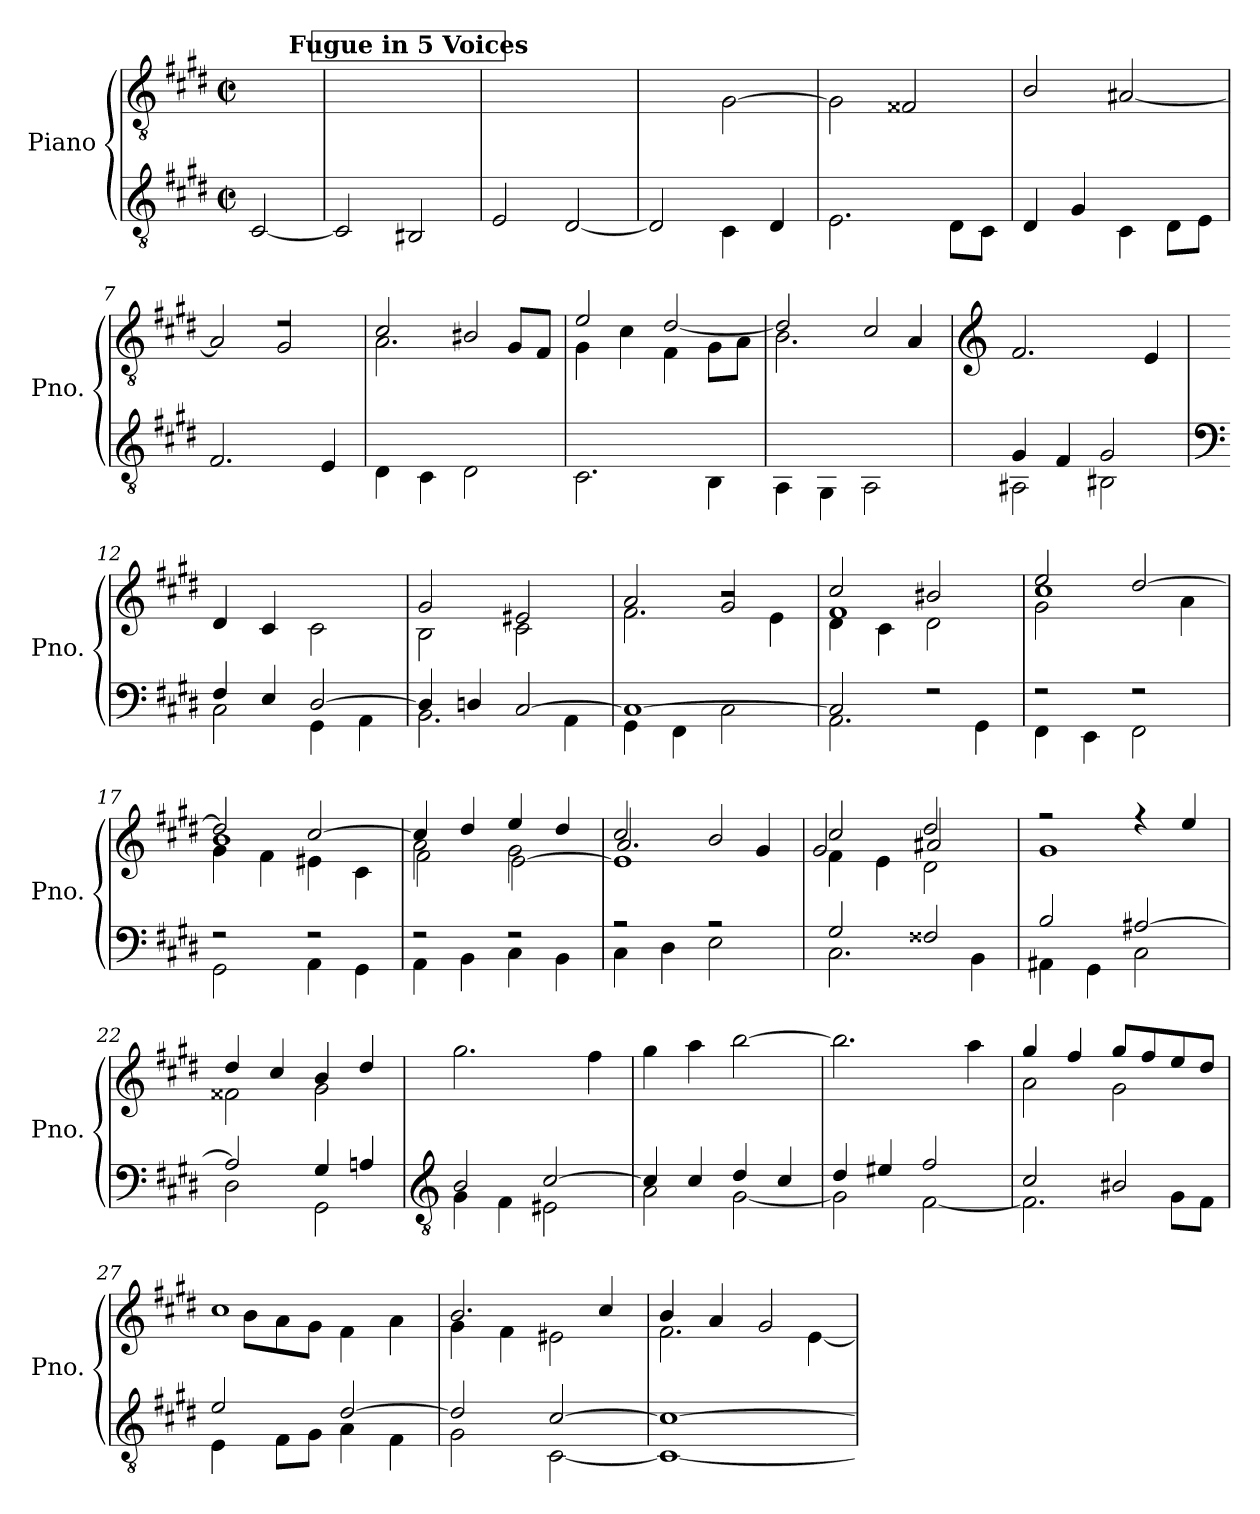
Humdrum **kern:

**kern	**kern	**dynam
*part1	*part1	*part1
*staff2	*staff1	*staff1/2
*I"Piano	*	*
*I'Pno.	*	*
*clefGv2	*clefGv2	*
*k[f#c#g#d#]	*k[f#c#g#d#]	*
*M2/2	*M2/2	*
*met(c|)	*met(c|)	*
*MM140	*MM140	*
=1	=1	=1
!	!	!LO:DY:b=2
!	!	!LO:DY:n=1:b
[2C#/	2ryy	mp mp
!!LO:REH:place=s1:a:B:fs=20:t=Fugue in 5 Voices:qo=2
=2	=2	=2
2C#/]	2ryy	.
2BB#X/	2ryy	.
=3	=3	=3
2E/	2ryy	.
[2D#/	2ryy	.
=4	=4	=4
*	*^	*
2D#/]	2ryy	2ryy	.
4C#\	2ryy	[2G#\	.
4D#/	.	.	.
=5	=5	=5	=5
2.E\	2ryy	2G#\]	.
.	2ryy	2F##X/	.
8D#\L	.	.	.
8C#\J	.	.	.
=6	=6	=6	=6
4D#/	2ryy	2B/	.
4G#/	.	.	.
4C#\	2ryy	[2A#X/	.
8D#\L	.	.	.
8E\J	.	.	.
=7	=7	=7	=7
2.F#/	2ryy	2A#/]	.
.	2r	2G#/	.
4E/	.	.	.
=8	=8	=8	=8
4D#\	2c#/	2.A\	.
4C#\	.	.	.
2D#\	2B#X/	.	.
.	.	8G#/L	.
.	.	8F#/J	.
!!LO:LB:g=z
=9	=9	=9	=9
*^	*	*^	*
2.C#\	2.ryy	2e/	4G#\	2ryy	.
.	.	.	4c#\	.	.
.	.	2ryy	[2d#/	4F#\	.
4ryy	4BB\	.	.	8G#\L	.
.	.	.	.	8A\J	.
=10	=10	=10	=10	=10	=10
2ryy	4AA\	2ryy	2d#/]	2.B\	.
.	4GG#\	.	.	.	.
2ryy	2AA\	2ryy	2c#/	.	.
.	.	.	.	4A/	.
*v	*v	*	*	*	*
*	*v	*v	*v	*
=11	=11	=11
*	*clefG2	*
*^	*^	*
*	*^	*	*	*
4G#/	2ryy	2AA#X\	2ryy	2.f#/	.
4F#/	.	.	.	.	.
2ryy	2G#/	2BB#X\	2ryy	.	.
.	.	.	.	4e/	.
*v	*v	*v	*	*	*
*	*v	*v	*
=12	=12	=12
*clefF4	*	*
*^	*^	*
*	*	*	*^	*
4F#/	2C#\	2ryy	4d#/	2ryy	.
4E/	.	.	4c#/	.	.
[2D#/	4GG#\	2ryy	2ryy	2c#\	.
.	4AA\	.	.	.	.
=13	=13	=13	=13	=13	=13
4D#/]	2.BB\	2ryy	2g#/	2B\	.
4Dn/	.	.	.	.	.
[2C#/	.	2ryy	2e#X/	2c#\	.
.	4AA\	.	.	.	.
=14	=14	=14	=14	=14	=14
1C#_	4GG#\	2ryy	2a/	2.f#\	.
.	4FF#\	.	.	.	.
.	2C#\	2r	2g#/	.	.
.	.	.	.	4e\	.
!!LO:LB:g=z	!!	!!
=15	=15	=15	=15	=15	=15
2C#/]	2.AA\	2cc#/	1f#	4d#\	.
.	.	.	.	4c#\	.
2r	.	2b#X/	.	2d#\	.
.	4GG#\	.	.	.	.
=16	=16	=16	=16	=16	=16
2r	4FF#\	2ee/	1cc#	2g#\	.
.	4EE\	.	.	.	.
2r	2FF#\	[2dd#/	.	4ryy	.
.	.	.	.	4a\	.
=17	=17	=17	=17	=17	=17
2r	2GG#\	2dd#/]	1b	4g#\	.
.	.	.	.	4f#\	.
2r	4AA\	[2cc#/	.	4e#X\	.
.	4GG#\	.	.	4c#\	.
=18	=18	=18	=18	=18	=18
2r	4AA\	4cc#/]	2a\	2f#\	.
.	4BB\	4dd#/	.	.	.
2r	4C#\	4ee/	2g#\	[2e\	.
.	4BB\	4dd#/	.	.	.
=19	=19	=19	=19	=19	=19
2r	4C#\	2cc#/	2.a/	1e]	.
.	4D#\	.	.	.	.
2r	2E\	2b/	.	.	.
.	.	.	4g#/	.	.
=20	=20	=20	=20	=20	=20
2G#/	2.C#\	2cc#/	4f#\	2g#/	.
.	.	.	4e\	.	.
2F##X/	.	2dd#/	2a#X/	2d#\	.
.	4BB\	.	.	.	.
*	*	*	*v	*v	*
!!LO:LB:g=z
=21	=21	=21	=21	=21
2B/	4AA#X\	2r	1g#	.
.	4GG#\	.	.	.
[2A#X/	2C#\	4r	.	.
.	.	4ee/	.	.
=22	=22	=22	=22	=22
2A#/]	2D#\	4dd#/	2f##X\	.
.	.	4cc#/	.	.
4G#/	2GG#\	4b/	2g#\	.
4An/	.	4dd#/	.	.
*	*	*v	*v	*
=23	=23	=23	=23
*clefGv2	*	*	*
4G#\	2B/	2.gg#\	.
4F#\	.	.	.
[2c#/	2E#X\	.	.
.	.	4ff#\	.
=24	=24	=24	=24
4c#/]	2A\	4gg#\	.
4c#/	.	4aa\	.
4d#/	[2G#\	[2bb\	.
4c#/	.	.	.
=25	=25	=25	=25
4d#/	2G#\]	2.bb\]	.
4e#X/	.	.	.
2f#/	[2F#\	.	.
.	.	4aa\	.
=26	=26	=26	=26
*	*	*^	*
2c#/	2.F#\]	4gg#/	2a\	.
.	.	4ff#/	.	.
2B#X/	.	8gg#/L	2g#\	.
.	.	8ff#/	.	.
.	8G#\L	8ee/	.	.
.	8F#\J	8dd#/J	.	.
!!LO:LB:g=z	!!
=27	=27	=27	=27	=27
2e/	4E\	1cc#	8ryy	.
.	.	.	8b\L	.
.	8F#\L	.	8a\	.
.	8G#\J	.	8g#\J	.
[2d#/	4A\	.	4f#\	.
.	4F#\	.	4a\	.
=28	=28	=28	=28	=28
2d#/]	2G#\	2.b/	4g#\	.
.	.	.	4f#\	.
[2c#/	[2C#\	.	2e#X\	.
.	.	4cc#/	.	.
=29	=29	=29	=29	=29
1c#_	1C#_	4b/	2.f#\	.
.	.	4a/	.	.
.	.	2g#/	.	.
.	.	.	[4e\	.
*v	*v	*	*	*
*	*v	*v	*
=	=	=
*-	*-	*-
